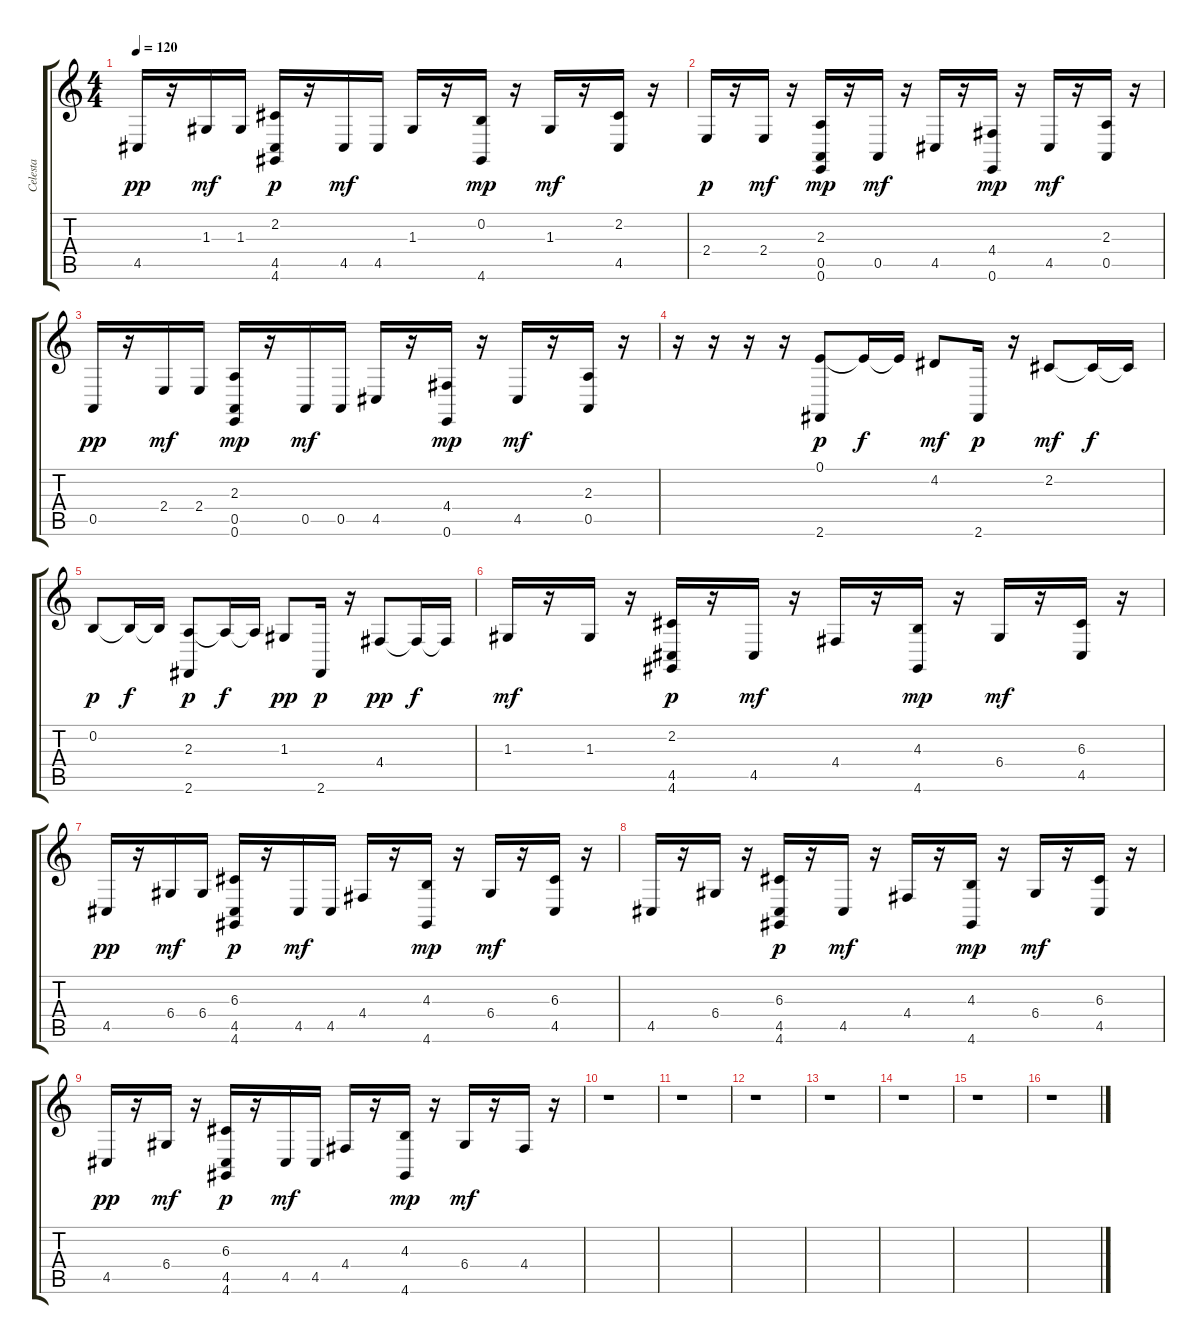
\track ("Celesta" "Celesta") {instrument celesta}
\staff {score tabs}
\tuning (E4 B3 G3 D3 A2 E2) {hide}
\ts (4 4)
\tempo 120
\clef g2
\ks c
4.5.16{dy pp} r.16 1.3.16{dy mf} 1.3.16 (2.2 4.5 4.6).16{dy p} r.16 4.5.16{dy mf} 4.5.16 1.3.16 r.16 (0.2 4.6).16{dy mp} r.16 1.3.16{dy mf} r.16 (2.2 4.5).16 r.16 |
2.4.16{dy p} r.16 2.4.16{dy mf} r.16 (2.3 0.5 0.6).16{dy mp} r.16 0.5.16{dy mf} r.16 4.5.16 r.16 (4.4 0.6).16{dy mp} r.16 4.5.16{dy mf} r.16 (2.3 0.5).16 r.16 |
0.5.16{dy pp} r.16 2.4.16{dy mf} 2.4.16 (2.3 0.5 0.6).16{dy mp} r.16 0.5.16{dy mf} 0.5.16 4.5.16 r.16 (4.4 0.6).16{dy mp} r.16 4.5.16{dy mf} r.16 (2.3 0.5).16 r.16 |
r.16{volume 16} r.16 r.16{volume 16} r.16 (0.1 2.6).8{dy p volume 16} 0.1{t}.16{dy f volume 16} 0.1{t}.16 4.2.8{dy mf} 2.6.16{dy p} r.16 2.2.8{dy mf} 2.2{t}.16{dy f} 2.2{t}.16 |
0.2.8{dy p} 0.2{t}.16{dy f} 0.2{t}.16 (2.3 2.6).8{dy p} 2.3{t}.16{dy f} 2.3{t}.16 1.3.8{dy pp} 2.6.16{dy p} r.16 4.4.8{dy pp} 4.4{t}.16{dy f} 4.4{t}.16 |
1.3.16{dy mf} r.16 1.3.16 r.16 (2.2 4.5 4.6).16{dy p} r.16 4.5.16{dy mf} r.16 4.4.16 r.16 (4.3 4.6).16{dy mp} r.16 6.4.16{dy mf} r.16 (6.3 4.5).16 r.16 |
4.5.16{dy pp} r.16 6.4.16{dy mf} 6.4.16 (6.3 4.5 4.6).16{dy p} r.16 4.5.16{dy mf} 4.5.16 4.4.16 r.16 (4.3 4.6).16{dy mp} r.16 6.4.16{dy mf} r.16 (6.3 4.5).16 r.16 |
4.5.16 r.16 6.4.16 r.16 (6.3 4.5 4.6).16{dy p} r.16 4.5.16{dy mf} r.16 4.4.16 r.16 (4.3 4.6).16{dy mp} r.16 6.4.16{dy mf} r.16 (6.3 4.5).16 r.16 |
4.5.16{dy pp} r.16 6.4.16{dy mf} r.16 (6.3 4.5 4.6).16{dy p} r.16 4.5.16{dy mf} 4.5.16 4.4.16 r.16 (4.3 4.6).16{dy mp} r.16 6.4.16{dy mf} r.16 4.4.16 r.16 |
r.1 |
r.1 |
r.1 |
r.1 |
r.1 |
r.1 |
r.1
